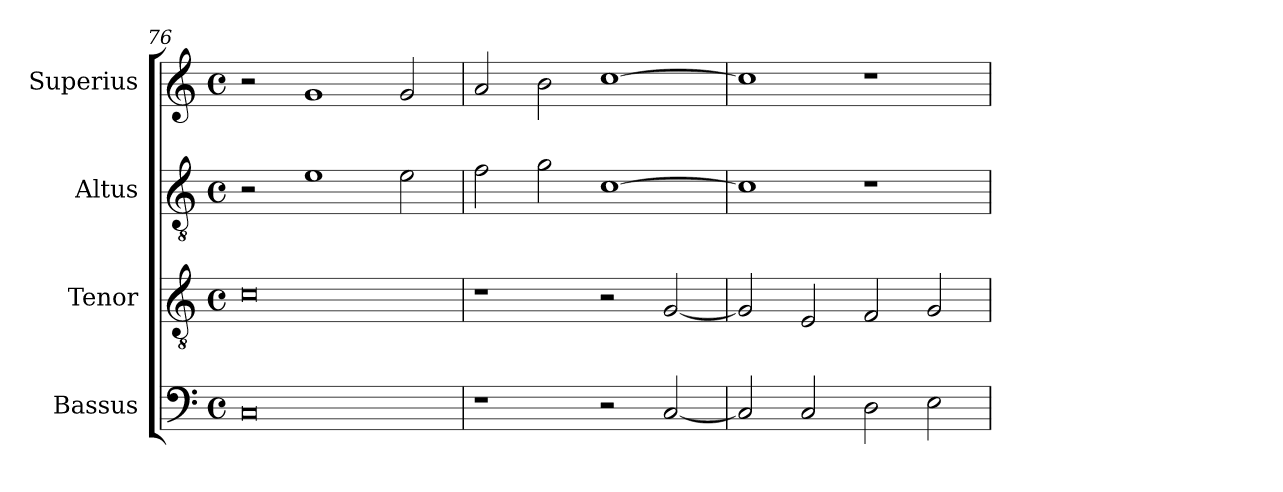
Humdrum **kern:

**kern	**kern	**kern	**kern
*part4	*part3	*part2	*part1
*staff4	*staff3	*staff2	*staff1
*I"Bassus	*I"Tenor	*I"Altus	*I"Superius
*I'B.	*I'T.	*	*I'S.
*clefF4	*clefGv2	*clefGv2	*clefG2
*	*ITrd7c12	*ITrd7c12	*
*k[]	*k[]	*k[]	*k[]
*C:	*C:	*C:	*C:
*M4/4	*M4/4	*M4/4	*M4/4
*met(c)	*met(c)	*met(c)	*met(c)
=76	=76	=76	=76
0Ci	0Ci	2r	2r
.	.	1Ei	1gi
.	.	2Ei\	2gi/
=77	=77	=77	=77
1r	1r	2Fi\	2ai/
.	.	2Gi\	2bi\
2r	2r	[>1Ci	[>1cci
[<2Ci/	[<2GGi/	.	.
!!LO:LB:g=z
=78	=78	=78	=78
2Ci/]	2GGi/]	1Ci]	1cci]
2Ci/	2EEi/	.	.
2Di\	2FFi/	1r	1r
2Ei\	2GGi/	.	.
=	=	=	=
*-	*-	*-	*-
